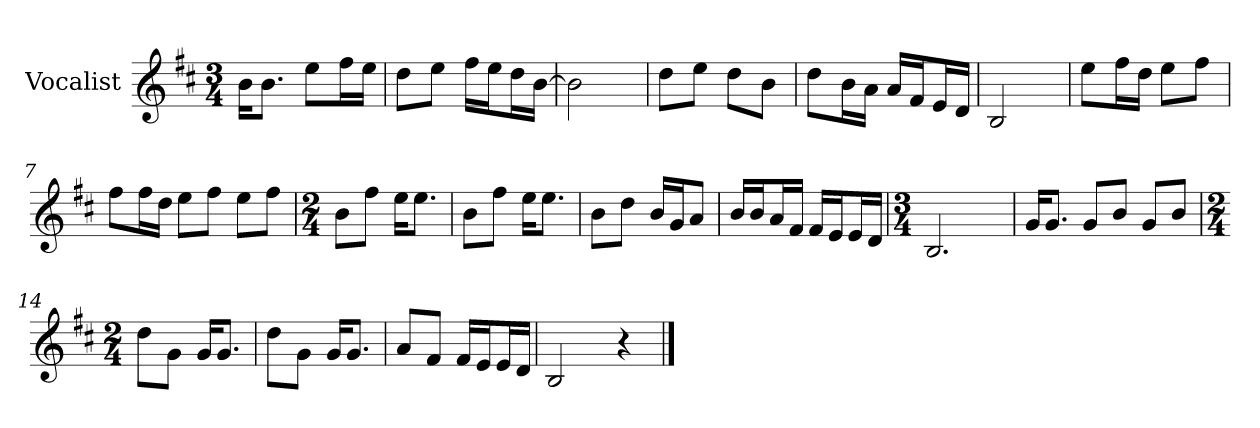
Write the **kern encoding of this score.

**kern
*part1
*staff1
*I"Vocalist
*k[f#c#]
*D:
*M3/4
=
16bKL
8.bJ
8eeL
16ff#L
16eeJJ
=1
8ddL
8eeJ
16ff#LL
16eeJ
16ddL
[16bJJ
=2
2b]
=3
8ddL
8eeJ
8ddL
8bJ
=4
8ddL
16bL
16aJJ
16aLL
16f#J
16eL
16dJJ
=5
2B
=6
8eeL
16ff#L
16ddJJ
8eeL
8ff#J
=7
8ff#L
16ff#L
16ddJJ
8eeL
8ff#J
8eeL
8ff#J
=8
*M2/4
8bL
8ff#J
16eeKL
8.eeJ
=9
8bL
8ff#J
16eeKL
8.eeJ
=10
8bL
8ddJ
16bLL
16gJ
8aJ
=11
16bLL
16bJ
16aL
16f#JJ
16f#LL
16eJ
16eL
16dJJ
=12
*M3/4
2.B
=13
16gKL
8.gJ
8gL
8bJ
8gL
8bJ
=14
*M2/4
8ddL
8gJ
16gKL
8.gJ
=15
8ddL
8gJ
16gKL
8.gJ
=16
8aL
8f#J
16f#LL
16eJ
16eL
16dJJ
=17
2B
4r
==
*-
